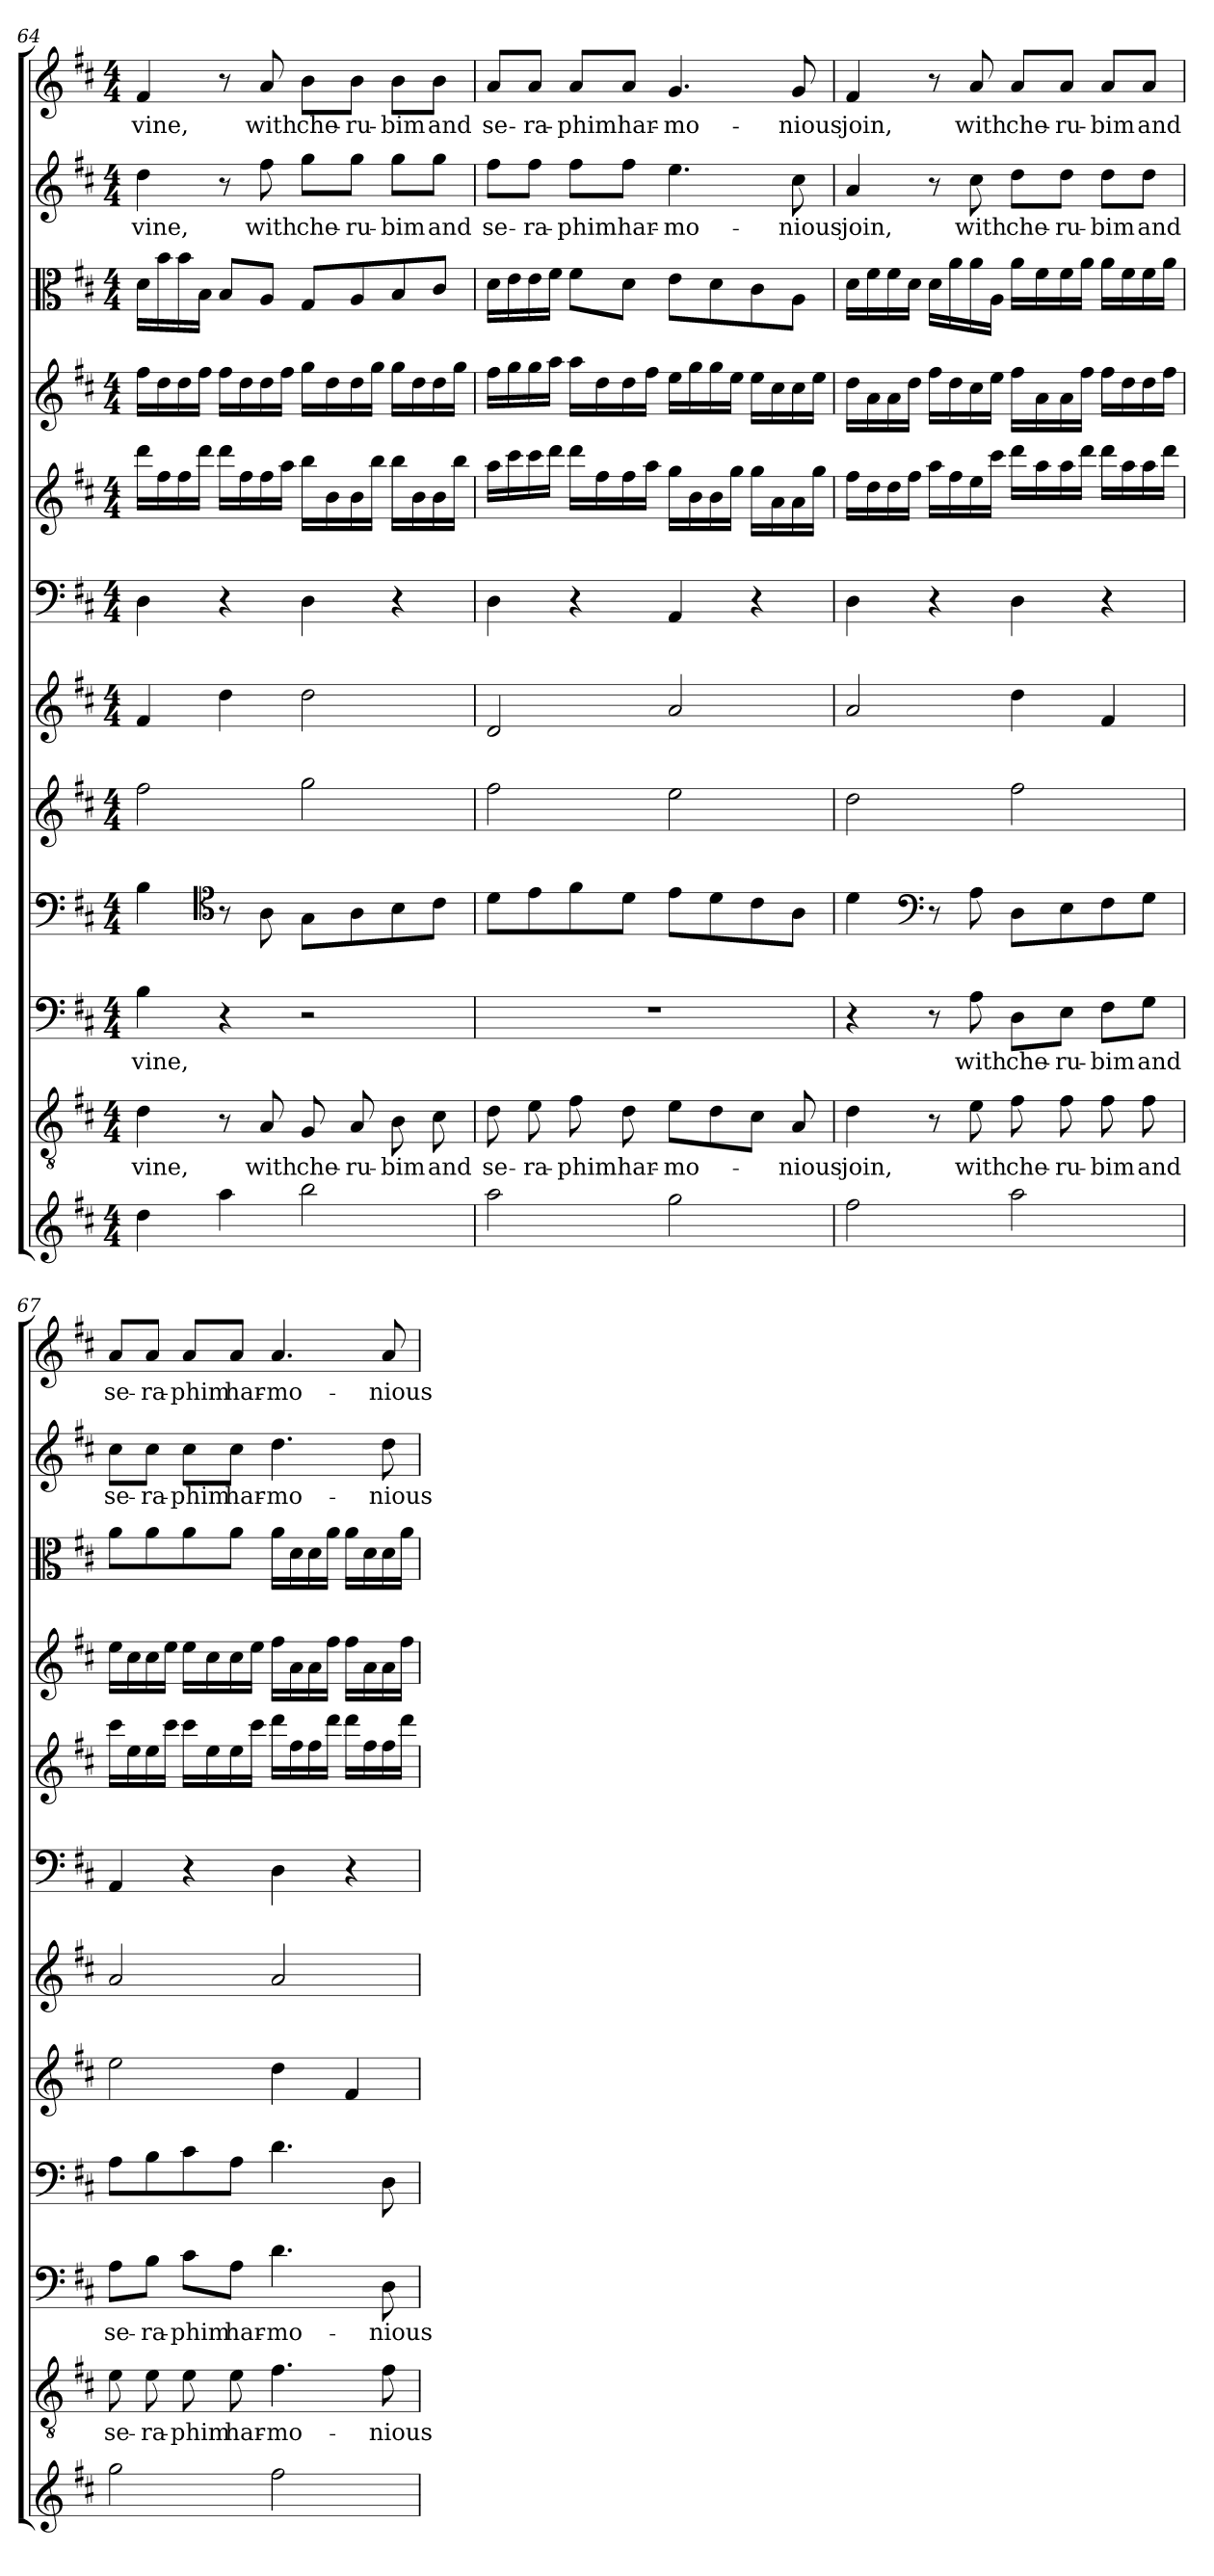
**kern	**kern	**text	**kern	**text	**kern	**kern	**kern	**kern	**kern	**kern	**kern	**kern	**text	**kern	**text
*part12	*part11	*part11	*part10	*part10	*part9	*part8	*part7	*part6	*part5	*part4	*part3	*part2	*part2	*part1	*part1
*staff12	*staff11	*staff11	*staff10	*staff10	*staff9	*staff8	*staff7	*staff6	*staff5	*staff4	*staff3	*staff2	*staff2	*staff1	*staff1
*clefG2	*clefGv2	*	*clefF4	*	*clefF4	*clefG2	*clefG2	*clefF4	*clefG2	*clefG2	*clefC3	*clefG2	*	*clefG2	*
*k[f#c#]	*k[f#c#]	*	*k[f#c#]	*	*k[f#c#]	*k[f#c#]	*k[f#c#]	*k[f#c#]	*k[f#c#]	*k[f#c#]	*k[f#c#]	*k[f#c#]	*	*k[f#c#]	*
*D:	*D:	*	*D:	*	*D:	*D:	*D:	*D:	*D:	*D:	*D:	*D:	*	*D:	*
*M4/4	*M4/4	*	*M4/4	*	*M4/4	*M4/4	*M4/4	*M4/4	*M4/4	*M4/4	*M4/4	*M4/4	*	*M4/4	*
=64	=64	=64	=64	=64	=64	=64	=64	=64	=64	=64	=64	=64	=64	=64	=64
4dd\	4d\	-vine,	4B\	-vine,	4B\	2ff#\	4f#/	4D\	16ddd\LL	16ff#\LL	16d\LL	4dd\	-vine,	4f#/	-vine,
.	.	.	.	.	.	.	.	.	16ff#\	16dd\	16b\	.	.	.	.
.	.	.	.	.	.	.	.	.	16ff#\	16dd\	16b\	.	.	.	.
.	.	.	.	.	.	.	.	.	16ddd\JJ	16ff#\JJ	16B\JJ	.	.	.	.
*	*	*	*	*	*clefC4	*	*	*	*	*	*	*	*	*	*
4aa\	8r	.	4r	.	8r	.	4dd\	4r	16ddd\LL	16ff#\LL	8B/L	8r	.	8r	.
.	.	.	.	.	.	.	.	.	16ff#\	16dd\	.	.	.	.	.
.	8A/	with	.	.	8A\	.	.	.	16ff#\	16dd\	8A/J	8ff#\	with	8a/	with
.	.	.	.	.	.	.	.	.	16aa\JJ	16ff#\JJ	.	.	.	.	.
2bb\	8G/	che-	2r	.	8G\L	2gg\	2dd\	4D\	16bb\LL	16gg\LL	8G/L	8gg\L	che-	8b\L	che-
.	.	.	.	.	.	.	.	.	16b\	16dd\	.	.	.	.	.
.	8A/	-ru-	.	.	8A\	.	.	.	16b\	16dd\	8A/	8gg\J	-ru-	8b\J	-ru-
.	.	.	.	.	.	.	.	.	16bb\JJ	16gg\JJ	.	.	.	.	.
.	8B\	-bim	.	.	8B\	.	.	4r	16bb\LL	16gg\LL	8B/	8gg\L	-bim	8b\L	-bim
.	.	.	.	.	.	.	.	.	16b\	16dd\	.	.	.	.	.
.	8c#\	and	.	.	8c#\J	.	.	.	16b\	16dd\	8c#/J	8gg\J	and	8b\J	and
.	.	.	.	.	.	.	.	.	16bb\JJ	16gg\JJ	.	.	.	.	.
=65	=65	=65	=65	=65	=65	=65	=65	=65	=65	=65	=65	=65	=65	=65	=65
2aa\	8d\	se-	1r	.	8d\L	2ff#\	2d/	4D\	16aa\LL	16ff#\LL	16d\LL	8ff#\L	se-	8a/L	se-
.	.	.	.	.	.	.	.	.	16ccc#\	16gg\	16e\	.	.	.	.
.	8e\	-ra-	.	.	8e\	.	.	.	16ccc#\	16gg\	16e\	8ff#\J	-ra-	8a/J	-ra-
.	.	.	.	.	.	.	.	.	16ddd\JJ	16aa\JJ	16f#\JJ	.	.	.	.
.	8f#\	-phim	.	.	8f#\	.	.	4r	16ddd\LL	16aa\LL	8f#\L	8ff#\L	-phim	8a/L	-phim
.	.	.	.	.	.	.	.	.	16ff#\	16dd\	.	.	.	.	.
.	8d\	har-	.	.	8d\J	.	.	.	16ff#\	16dd\	8d\J	8ff#\J	har-	8a/J	har-
.	.	.	.	.	.	.	.	.	16aa\JJ	16ff#\JJ	.	.	.	.	.
2gg\	8e\L	-mo-	.	.	8e\L	2ee\	2a/	4AA/	16gg\LL	16ee\LL	8e\L	4.ee\	-mo-	4.g/	-mo-
.	.	.	.	.	.	.	.	.	16b\	16gg\	.	.	.	.	.
.	8d\	.	.	.	8d\	.	.	.	16b\	16gg\	8d\	.	.	.	.
.	.	.	.	.	.	.	.	.	16gg\JJ	16ee\JJ	.	.	.	.	.
.	8c#\J	.	.	.	8c#\	.	.	4r	16gg\LL	16ee\LL	8c#\	.	.	.	.
.	.	.	.	.	.	.	.	.	16a\	16cc#\	.	.	.	.	.
.	8A/	-nious	.	.	8A\J	.	.	.	16a\	16cc#\	8A\J	8cc#\	-nious	8g/	-nious
.	.	.	.	.	.	.	.	.	16gg\JJ	16ee\JJ	.	.	.	.	.
=66	=66	=66	=66	=66	=66	=66	=66	=66	=66	=66	=66	=66	=66	=66	=66
2ff#\	4d\	join,	4r	.	4d\	2dd\	2a/	4D\	16ff#\LL	16dd\LL	16d\LL	4a/	join,	4f#/	join,
.	.	.	.	.	.	.	.	.	16dd\	16a\	16f#\	.	.	.	.
.	.	.	.	.	.	.	.	.	16dd\	16a\	16f#\	.	.	.	.
.	.	.	.	.	.	.	.	.	16ff#\JJ	16dd\JJ	16d\JJ	.	.	.	.
*	*	*	*	*	*clefF4	*	*	*	*	*	*	*	*	*	*
.	8r	.	8r	.	8r	.	.	4r	16aa\LL	16ff#\LL	16d\LL	8r	.	8r	.
.	.	.	.	.	.	.	.	.	16ff#\	16dd\	16a\	.	.	.	.
.	8e\	with	8A\	with	8A\	.	.	.	16ee\	16cc#\	16a\	8cc#\	with	8a/	with
.	.	.	.	.	.	.	.	.	16ccc#\JJ	16ee\JJ	16A\JJ	.	.	.	.
2aa\	8f#\	che-	8D\L	che-	8D\L	2ff#\	4dd\	4D\	16ddd\LL	16ff#\LL	16a\LL	8dd\L	che-	8a/L	che-
.	.	.	.	.	.	.	.	.	16aa\	16a\	16f#\	.	.	.	.
.	8f#\	-ru-	8E\J	-ru-	8E\	.	.	.	16aa\	16a\	16f#\	8dd\J	-ru-	8a/J	-ru-
.	.	.	.	.	.	.	.	.	16ddd\JJ	16ff#\JJ	16a\JJ	.	.	.	.
.	8f#\	-bim	8F#\L	-bim	8F#\	.	4f#/	4r	16ddd\LL	16ff#\LL	16a\LL	8dd\L	-bim	8a/L	-bim
.	.	.	.	.	.	.	.	.	16aa\	16dd\	16f#\	.	.	.	.
.	8f#\	and	8G\J	and	8G\J	.	.	.	16aa\	16dd\	16f#\	8dd\J	and	8a/J	and
.	.	.	.	.	.	.	.	.	16ddd\JJ	16ff#\JJ	16a\JJ	.	.	.	.
=67	=67	=67	=67	=67	=67	=67	=67	=67	=67	=67	=67	=67	=67	=67	=67
2gg\	8e\	se-	8A\L	se-	8A\L	2ee\	2a/	4AA/	16ccc#\LL	16ee\LL	8a\L	8cc#\L	se-	8a/L	se-
.	.	.	.	.	.	.	.	.	16ee\	16cc#\	.	.	.	.	.
.	8e\	-ra-	8B\J	-ra-	8B\	.	.	.	16ee\	16cc#\	8a\	8cc#\J	-ra-	8a/J	-ra-
.	.	.	.	.	.	.	.	.	16ccc#\JJ	16ee\JJ	.	.	.	.	.
.	8e\	-phim	8c#\L	-phim	8c#\	.	.	4r	16ccc#\LL	16ee\LL	8a\	8cc#\L	-phim	8a/L	-phim
.	.	.	.	.	.	.	.	.	16ee\	16cc#\	.	.	.	.	.
.	8e\	har-	8A\J	har-	8A\J	.	.	.	16ee\	16cc#\	8a\J	8cc#\J	har-	8a/J	har-
.	.	.	.	.	.	.	.	.	16ccc#\JJ	16ee\JJ	.	.	.	.	.
2ff#\	4.f#\	-mo-	4.d\	-mo-	4.d\	4dd\	2a/	4D\	16ddd\LL	16ff#\LL	16a\LL	4.dd\	-mo-	4.a/	-mo-
.	.	.	.	.	.	.	.	.	16ff#\	16a\	16d\	.	.	.	.
.	.	.	.	.	.	.	.	.	16ff#\	16a\	16d\	.	.	.	.
.	.	.	.	.	.	.	.	.	16ddd\JJ	16ff#\JJ	16a\JJ	.	.	.	.
.	.	.	.	.	.	4f#/	.	4r	16ddd\LL	16ff#\LL	16a\LL	.	.	.	.
.	.	.	.	.	.	.	.	.	16ff#\	16a\	16d\	.	.	.	.
.	8f#\	-nious	8D\	-nious	8D\	.	.	.	16ff#\	16a\	16d\	8dd\	-nious	8a/	-nious
.	.	.	.	.	.	.	.	.	16ddd\JJ	16ff#\JJ	16a\JJ	.	.	.	.
=	=	=	=	=	=	=	=	=	=	=	=	=	=	=	=
*-	*-	*-	*-	*-	*-	*-	*-	*-	*-	*-	*-	*-	*-	*-	*-
